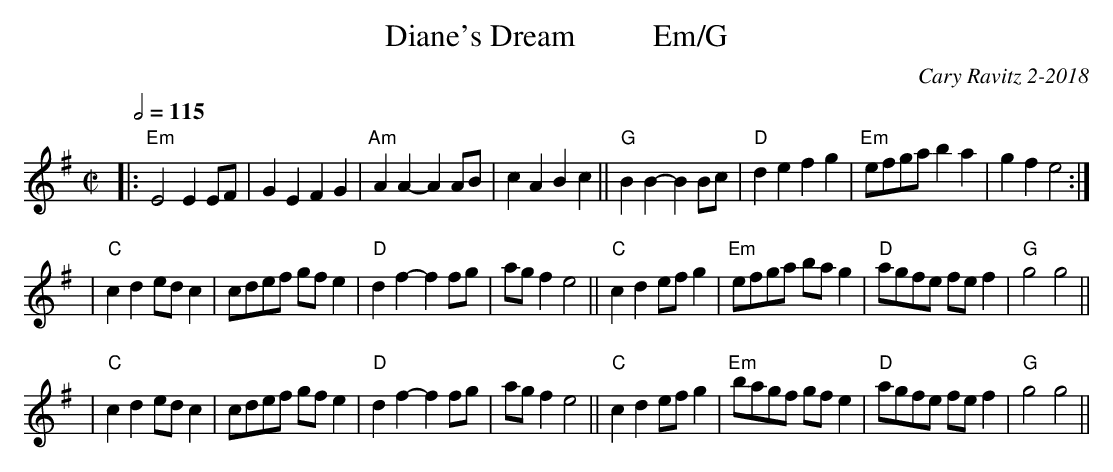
X:1
T: Diane's Dream          Em/G
C: Cary Ravitz 2-2018
M: C|
L: 1/8
Q: 1/2=115
K: Em
|: "Em"E4 E2 EF | G2 E2 F2 G2 | "Am"A2 A2-A2 AB | c2 A2 B2 c2 || "G"B2 B2-B2 Bc | "D"d2e2 f2 g2 | "Em"efga b2a2 | g2 f2 e4 :|
K: G
| "C"c2 d2 ed c2 | cdef gf e2 | "D"d2 f2-f2 fg | ag f2 e4 || "C"c2 d2 ef g2 | "Em"efga ba g2 | "D"agfe fe f2 |"G"g4 g4 ||
| "C"c2 d2 ed c2 | cdef gf e2 | "D"d2 f2-f2 fg | ag f2 e4 || "C"c2 d2 ef g2 | "Em"bagf gf e2 | "D"agfe fe f2 |"G"g4 g4 ||
